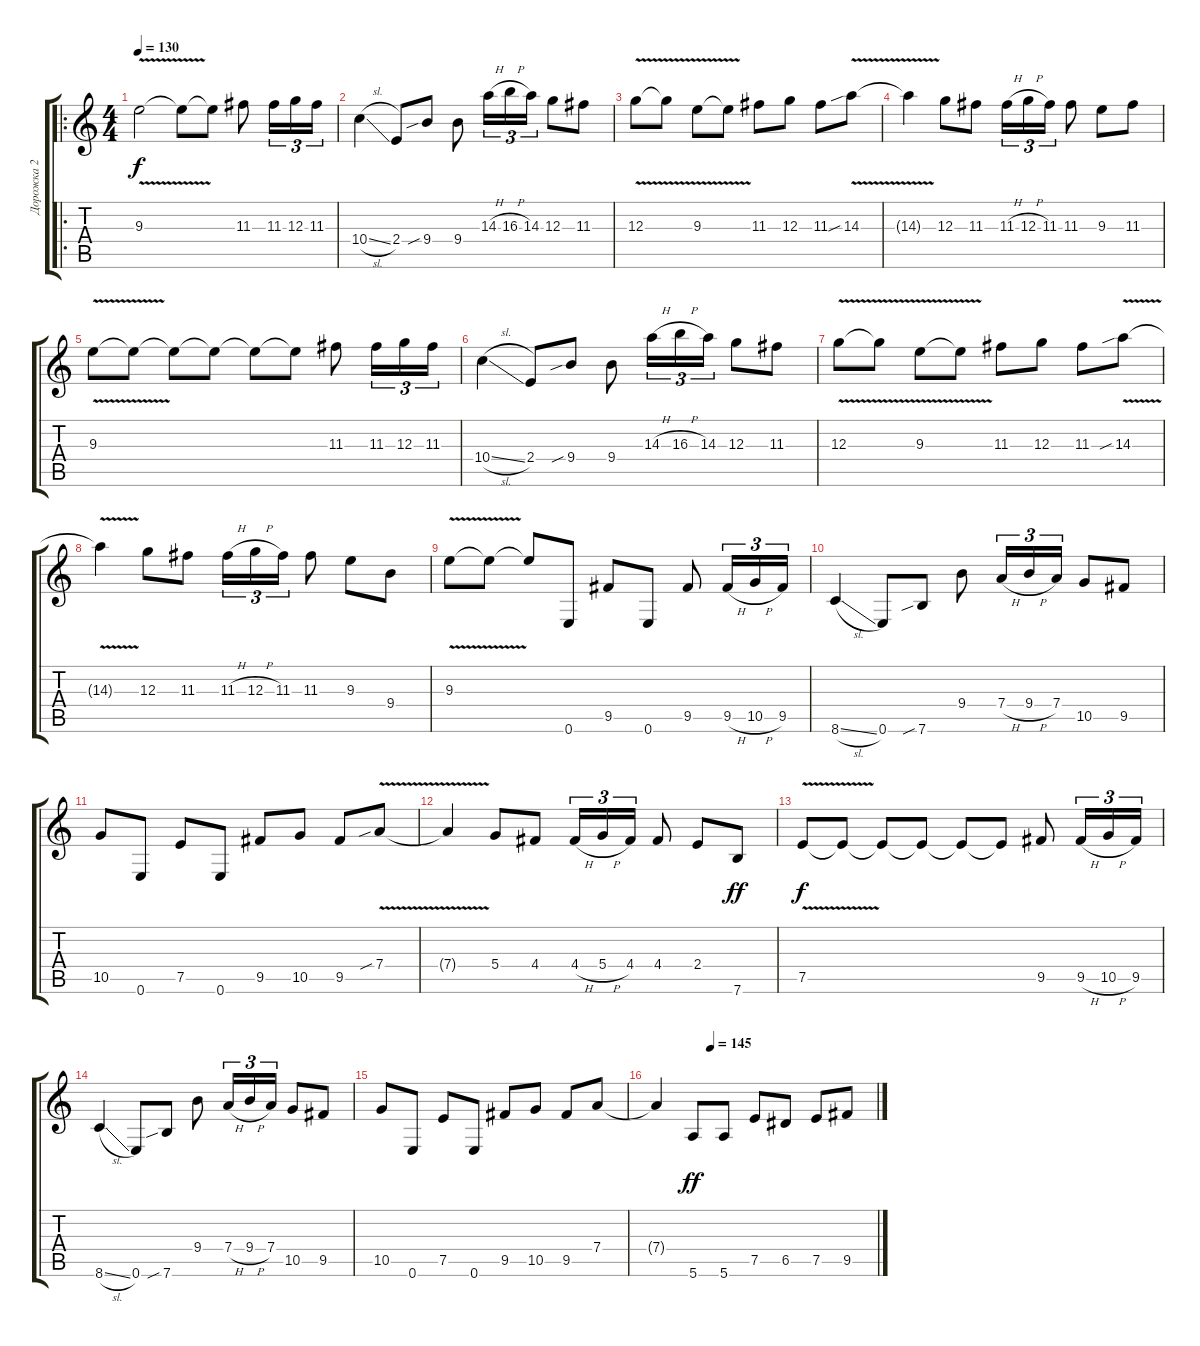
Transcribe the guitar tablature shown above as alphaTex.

\track ("Дорожка 2" "Дорожка 2") {instrument overdrivenguitar}
\staff {score tabs}
\tuning (E4 B3 G3 D3 A2 E2) {hide}
\ro
\ts (4 4)
\tempo 130
\clef g2
\ks c
9.3{v}.2{dy f instrument overdrivenguitar} 9.3{t}.8 9.3{t}.8 11.3.8 11.3.16{tu (3 2)} 12.3.16{tu (3 2)} 11.3.16{tu (3 2)} |
10.4{sl}.4 2.4.8 9.4{sib}.8 9.4.8 14.3{h}.16{tu (3 2)} 16.3{h}.16{tu (3 2)} 14.3.16{tu (3 2)} 12.3.8 11.3.8 |
12.3{v}.8 12.3{t}.8 9.3{v}.8 9.3{t}.8 11.3.8 12.3.8 11.3.8 14.3{v sib}.8 |
14.3{t}.4 12.3.8 11.3.8 11.3{h}.16{tu (3 2)} 12.3{h}.16{tu (3 2)} 11.3.16{tu (3 2)} 11.3.8 9.3.8 11.3.8 |
9.3{v}.8 9.3{t}.8 9.3{t}.8 9.3{t}.8 9.3{t}.8 9.3{t}.8 11.3.8 11.3.16{tu (3 2)} 12.3.16{tu (3 2)} 11.3.16{tu (3 2)} |
10.4{sl}.4 2.4.8 9.4{sib}.8 9.4.8 14.3{h}.16{tu (3 2)} 16.3{h}.16{tu (3 2)} 14.3.16{tu (3 2)} 12.3.8 11.3.8 |
12.3{v}.8 12.3{t}.8 9.3{v}.8 9.3{t}.8 11.3.8 12.3.8 11.3.8 14.3{v sib}.8 |
14.3{t}.4 12.3.8 11.3.8 11.3{h}.16{tu (3 2)} 12.3{h}.16{tu (3 2)} 11.3.16{tu (3 2)} 11.3.8 9.3.8 9.4.8 |
9.3{v}.8 9.3{t}.8 9.3{t}.8 0.6.8 9.5.8 0.6.8 9.5.8 9.5{h}.16{tu (3 2)} 10.5{h}.16{tu (3 2)} 9.5.16{tu (3 2)} |
8.6{sl}.4 0.6.8 7.6{sib}.8 9.4.8 7.4{h}.16{tu (3 2)} 9.4{h}.16{tu (3 2)} 7.4.16{tu (3 2)} 10.5.8 9.5.8 |
10.5.8 0.6.8 7.5.8 0.6.8 9.5.8 10.5.8 9.5.8 7.4{v sib}.8 |
7.4{t}.4 5.4.8 4.4.8 4.4{h}.16{tu (3 2)} 5.4{h}.16{tu (3 2)} 4.4.16{tu (3 2)} 4.4.8 2.4.8 7.6.8{dy ff} |
7.5{v}.8{dy f} 7.5{t}.8 7.5{t}.8 7.5{t}.8 7.5{t}.8 7.5{t}.8 9.5.8 9.5{h}.16{tu (3 2)} 10.5{h}.16{tu (3 2)} 9.5.16{tu (3 2)} |
8.6{sl}.4 0.6.8 7.6{sib}.8 9.4.8 7.4{h}.16{tu (3 2)} 9.4{h}.16{tu (3 2)} 7.4.16{tu (3 2)} 10.5.8 9.5.8 |
10.5.8 0.6.8 7.5.8 0.6.8 9.5.8 10.5.8 9.5.8 7.4.8 |
\tempo (145 0.25)
7.4{t}.4 5.6.8{dy ff} 5.6.8 7.5.8 6.5.8 7.5.8 9.5.8
